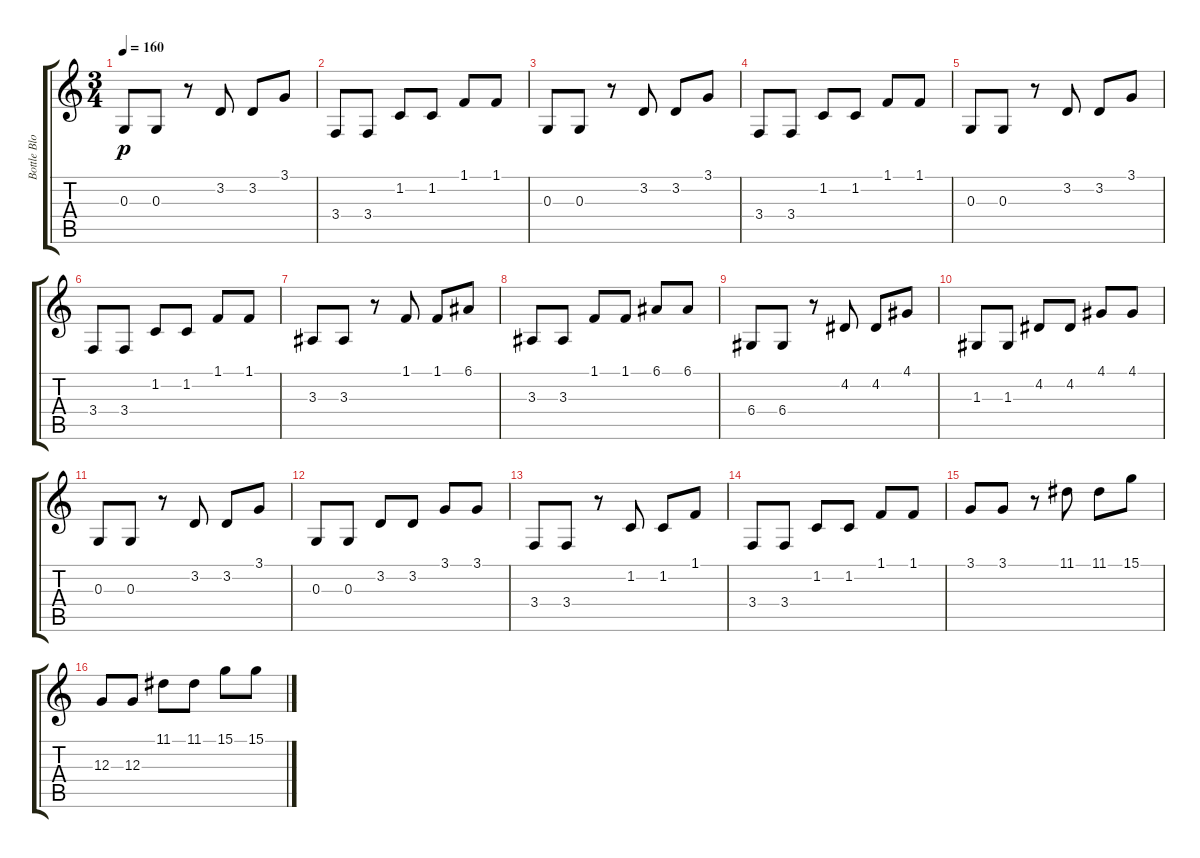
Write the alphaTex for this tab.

\track ("Bottle Blow BG" "Bottle Blo") {instrument blownbottle}
\staff {score tabs}
\tuning (E4 B3 G3 D3 A2 E2) {hide}
\ts (3 4)
\tempo 160
\clef g2
\ks c
0.3.8{dy p} 0.3.8 r.8 3.2.8 3.2.8 3.1.8 |
3.4.8 3.4.8 1.2.8 1.2.8 1.1.8 1.1.8 |
0.3.8 0.3.8 r.8 3.2.8 3.2.8 3.1.8 |
3.4.8 3.4.8 1.2.8 1.2.8 1.1.8 1.1.8 |
0.3.8 0.3.8 r.8 3.2.8 3.2.8 3.1.8 |
3.4.8 3.4.8 1.2.8 1.2.8 1.1.8 1.1.8 |
3.3.8 3.3.8 r.8 1.1.8 1.1.8 6.1.8 |
3.3.8 3.3.8 1.1.8 1.1.8 6.1.8 6.1.8 |
6.4.8 6.4.8 r.8 4.2.8 4.2.8 4.1.8 |
1.3.8 1.3.8 4.2.8 4.2.8 4.1.8 4.1.8 |
0.3.8 0.3.8 r.8 3.2.8 3.2.8 3.1.8 |
0.3.8 0.3.8 3.2.8 3.2.8 3.1.8 3.1.8 |
3.4.8 3.4.8 r.8 1.2.8 1.2.8 1.1.8 |
3.4.8 3.4.8 1.2.8 1.2.8 1.1.8 1.1.8 |
3.1.8 3.1.8 r.8 11.1.8 11.1.8 15.1.8 |
12.3.8 12.3.8 11.1.8 11.1.8 15.1.8 15.1.8
